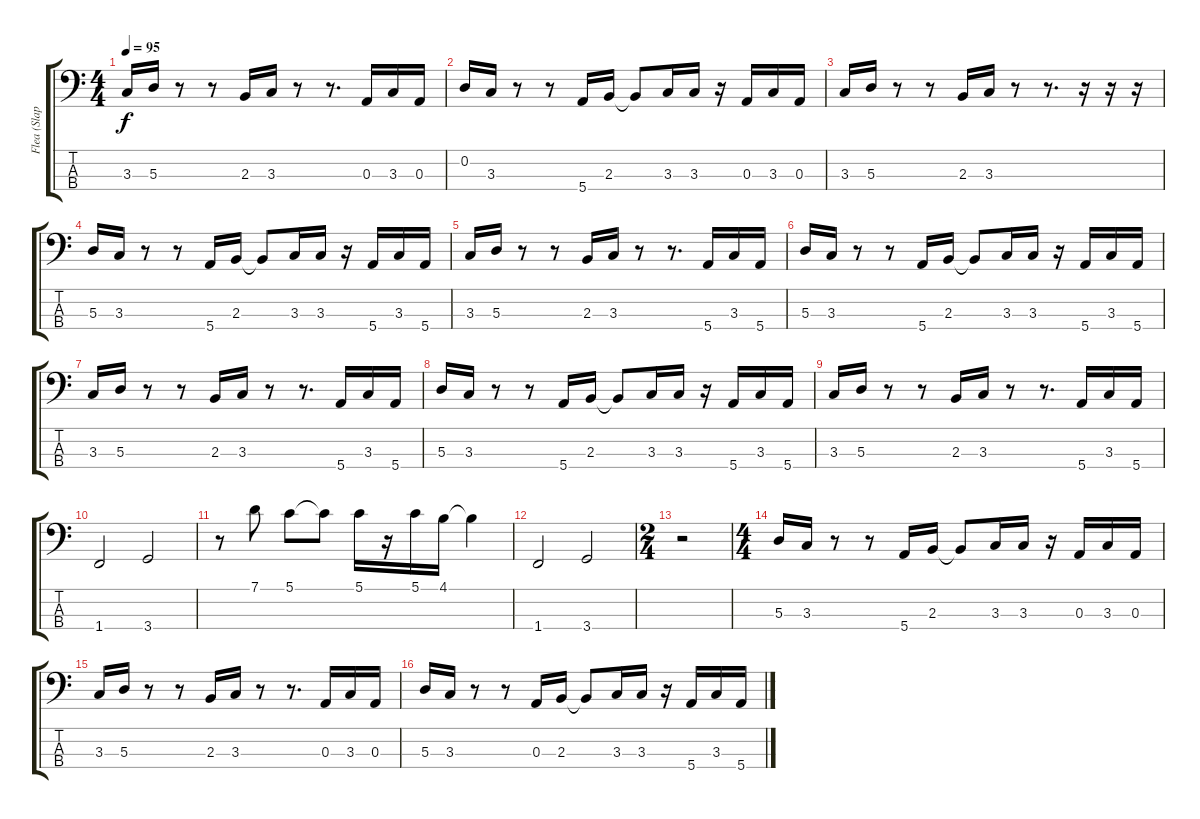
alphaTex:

\track ("Flea (Slap Bass)" "Flea (Slap") {instrument slapbass1}
\staff {score tabs}
\tuning (G2 D2 A1 E1) {hide}
\ts (4 4)
\tempo 95
\clef f4
\ks c
3.3.16{dy f} 5.3.16 r.8 r.8 2.3.16 3.3.16 r.8 r.8{d} 0.3.16 3.3.16 0.3.16 |
0.2.16 3.3.16 r.8 r.8 5.4.16 2.3.16 2.3{t}.8 3.3.16 3.3.16 r.16 0.3.16 3.3.16 0.3.16 |
3.3.16 5.3.16 r.8 r.8 2.3.16 3.3.16 r.8 r.8{d} r.16 r.16 r.16 |
5.3.16 3.3.16 r.8 r.8 5.4.16 2.3.16 2.3{t}.8 3.3.16 3.3.16 r.16 5.4.16 3.3.16 5.4.16 |
3.3.16 5.3.16 r.8 r.8 2.3.16 3.3.16 r.8 r.8{d} 5.4.16 3.3.16 5.4.16 |
5.3.16 3.3.16 r.8 r.8 5.4.16 2.3.16 2.3{t}.8 3.3.16 3.3.16 r.16 5.4.16 3.3.16 5.4.16 |
3.3.16 5.3.16 r.8 r.8 2.3.16 3.3.16 r.8 r.8{d} 5.4.16 3.3.16 5.4.16 |
5.3.16 3.3.16 r.8 r.8 5.4.16 2.3.16 2.3{t}.8 3.3.16 3.3.16 r.16 5.4.16 3.3.16 5.4.16 |
3.3.16 5.3.16 r.8 r.8 2.3.16 3.3.16 r.8 r.8{d} 5.4.16 3.3.16 5.4.16 |
1.4.2 3.4.2 |
r.8 7.1.8 5.1.8 5.1{t}.8 5.1.16 r.16 5.1.16 4.1.16 4.1{t}.4 |
1.4.2 3.4.2 |
\ts (2 4)
r.2 |
\ts (4 4)
5.3.16 3.3.16 r.8 r.8 5.4.16 2.3.16 2.3{t}.8 3.3.16 3.3.16 r.16 0.3.16 3.3.16 0.3.16 |
3.3.16 5.3.16 r.8 r.8 2.3.16 3.3.16 r.8 r.8{d} 0.3.16 3.3.16 0.3.16 |
5.3.16 3.3.16 r.8 r.8 0.3.16 2.3.16 2.3{t}.8 3.3.16 3.3.16 r.16 5.4.16 3.3.16 5.4.16
